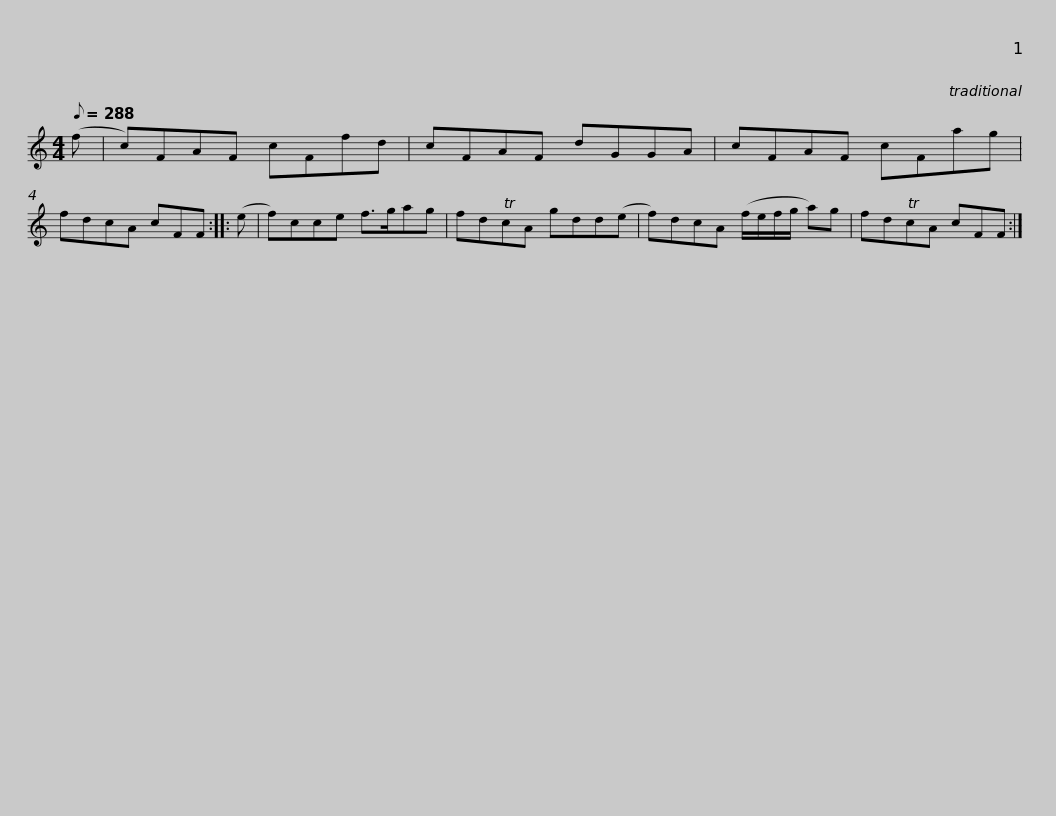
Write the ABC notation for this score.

X:1
L:1/8
Q:1/8=288
M:4/4
I:linebreak $
K:C
V:1 treble
V:1
 (f | c)FAF cFfd | cFAF dGGA | cFAF cFag | fdcA cFF :: %5
 (e | f)cce f>gag |$ fdTcA gdd(e | f)dcA (f/e/f/g/ a)g | fdTcA cFF :| %10
